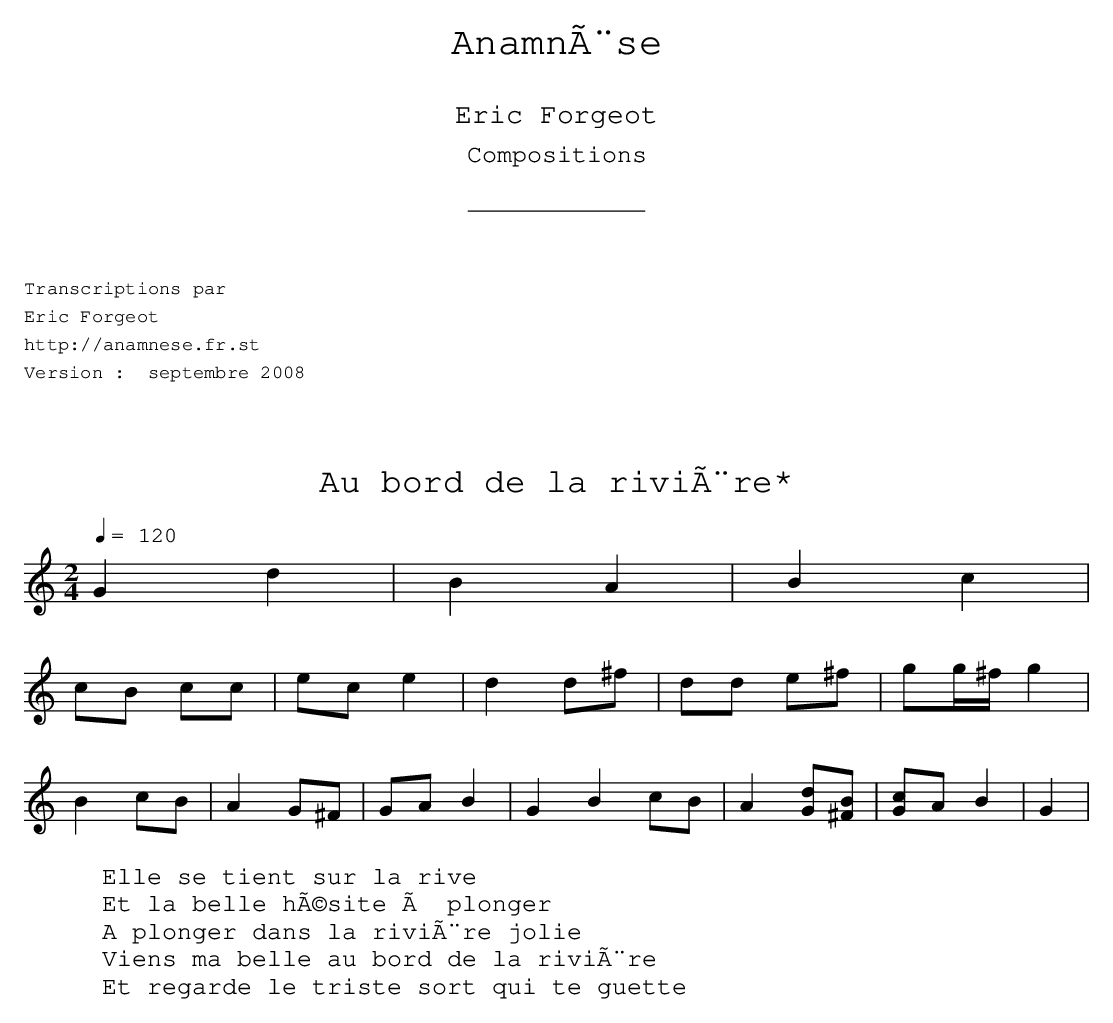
X:1
T:Au bord de la rivière*
M:2/4
L:1/8
Q:1/4=120
K:C
G2 d2 | B2 A2 | B2 c2 |
cB cc | ec e2 | d2 d^f | dd e^f | gg/^f/ g2 |
B2 cB | A2 G^F | GA B2 | G2  B2 cB | A2 [Gd][^F B] | [Gc]A B2 | G2 |
W:Elle se tient sur la rive
W:Et la belle hésite à plonger
W:A plonger dans la rivière jolie
W:  Viens ma belle au bord de la rivière
W:  Et regarde le triste sort qui te guette
